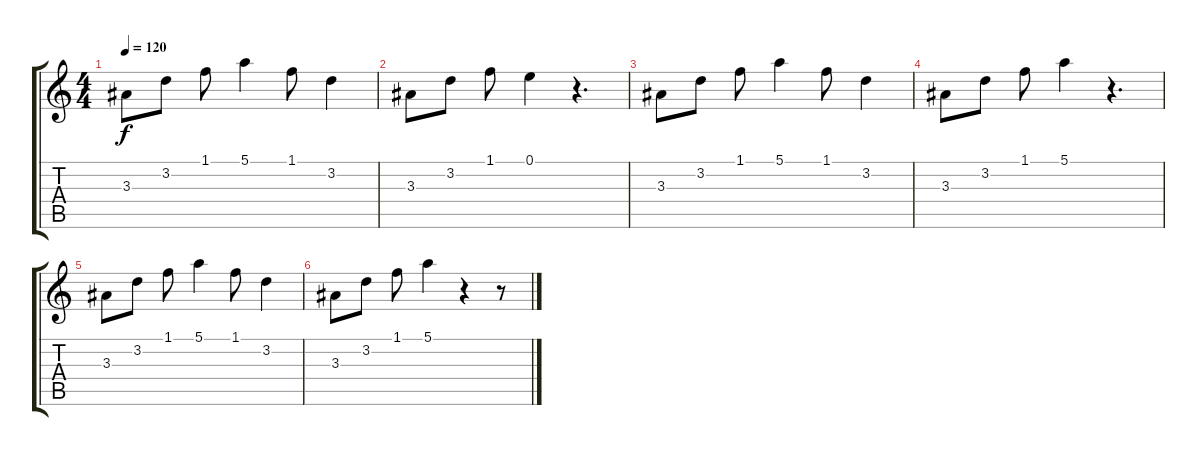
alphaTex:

\track "" {instrument overdrivenguitar}
\staff {score tabs}
\tuning (E4 B3 G3 D3 A2 E2) {hide}
\ts (4 4)
\tempo 120
\clef g2
\ks c
3.3.8{dy f} 3.2.8 1.1.8 5.1.4 1.1.8 3.2.4 |
3.3.8 3.2.8 1.1.8 0.1.4 r.4{d} |
3.3.8 3.2.8 1.1.8 5.1.4 1.1.8 3.2.4 |
3.3.8 3.2.8 1.1.8 5.1.4 r.4{d} |
3.3.8 3.2.8 1.1.8 5.1.4 1.1.8 3.2.4 |
3.3.8 3.2.8 1.1.8 5.1.4 r.4 r.8
